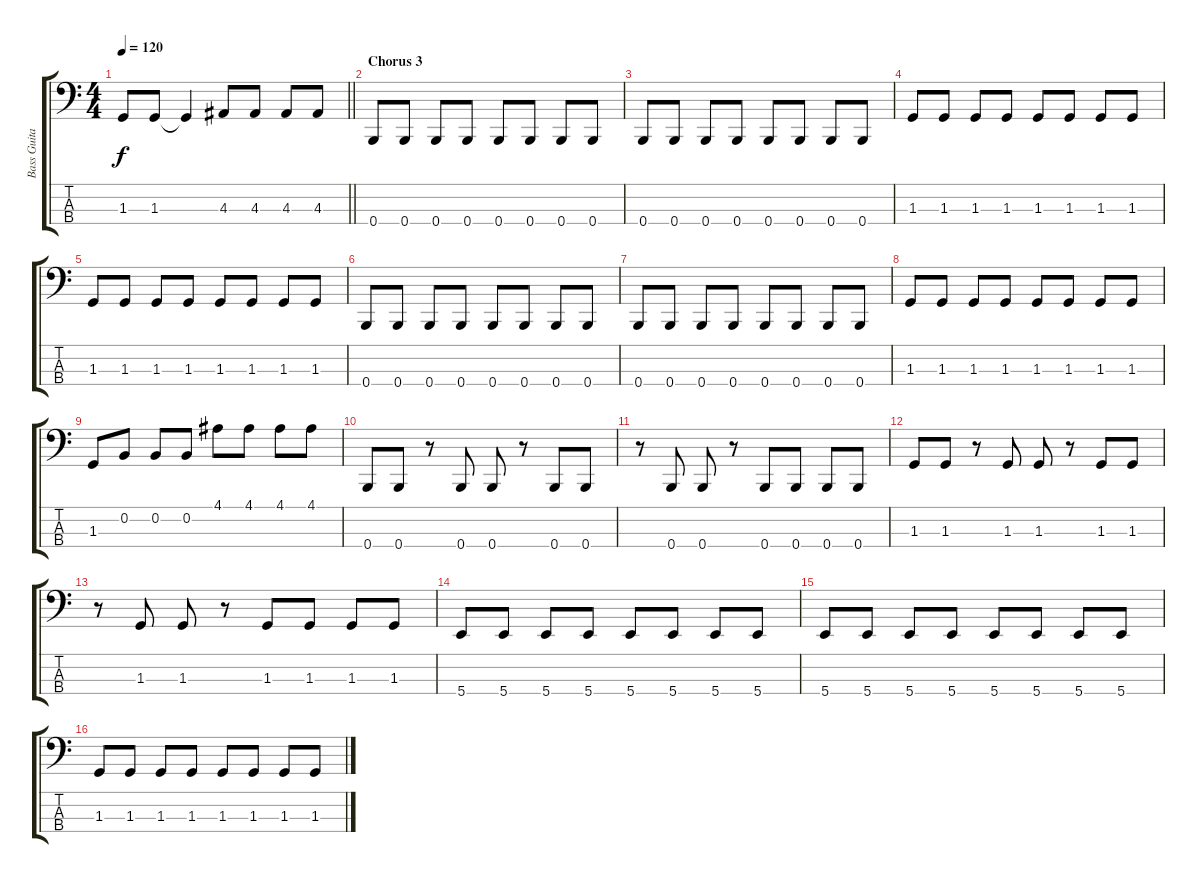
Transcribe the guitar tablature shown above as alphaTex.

\track ("Bass Guitar" "Bass Guita") {instrument electricbassfinger}
\staff {score tabs}
\tuning (Gb2 B1 Gb1 B0) {hide}
\ts (4 4)
\tempo 120
\clef f4
\barLineRight lightlight
\ks c
1.3{t}.8{dy f} 1.3.8 1.3{t}.4 4.3.8 4.3.8 4.3.8 4.3.8 |
\section ("" "Chorus 3")
0.4.8 0.4.8 0.4.8 0.4.8 0.4.8 0.4.8 0.4.8 0.4.8 |
0.4.8 0.4.8 0.4.8 0.4.8 0.4.8 0.4.8 0.4.8 0.4.8 |
1.3.8 1.3.8 1.3.8 1.3.8 1.3.8 1.3.8 1.3.8 1.3.8 |
1.3.8 1.3.8 1.3.8 1.3.8 1.3.8 1.3.8 1.3.8 1.3.8 |
0.4.8 0.4.8 0.4.8 0.4.8 0.4.8 0.4.8 0.4.8 0.4.8 |
0.4.8 0.4.8 0.4.8 0.4.8 0.4.8 0.4.8 0.4.8 0.4.8 |
1.3.8 1.3.8 1.3.8 1.3.8 1.3.8 1.3.8 1.3.8 1.3.8 |
1.3.8 0.2.8 0.2.8 0.2.8 4.1.8 4.1.8 4.1.8 4.1.8 |
0.4.8 0.4.8 r.8 0.4.8 0.4.8 r.8 0.4.8 0.4.8 |
r.8 0.4.8 0.4.8 r.8 0.4.8 0.4.8 0.4.8 0.4.8 |
1.3.8 1.3.8 r.8 1.3.8 1.3.8 r.8 1.3.8 1.3.8 |
r.8 1.3.8 1.3.8 r.8 1.3.8 1.3.8 1.3.8 1.3.8 |
5.4.8 5.4.8 5.4.8 5.4.8 5.4.8 5.4.8 5.4.8 5.4.8 |
5.4.8 5.4.8 5.4.8 5.4.8 5.4.8 5.4.8 5.4.8 5.4.8 |
1.3.8 1.3.8 1.3.8 1.3.8 1.3.8 1.3.8 1.3.8 1.3.8
